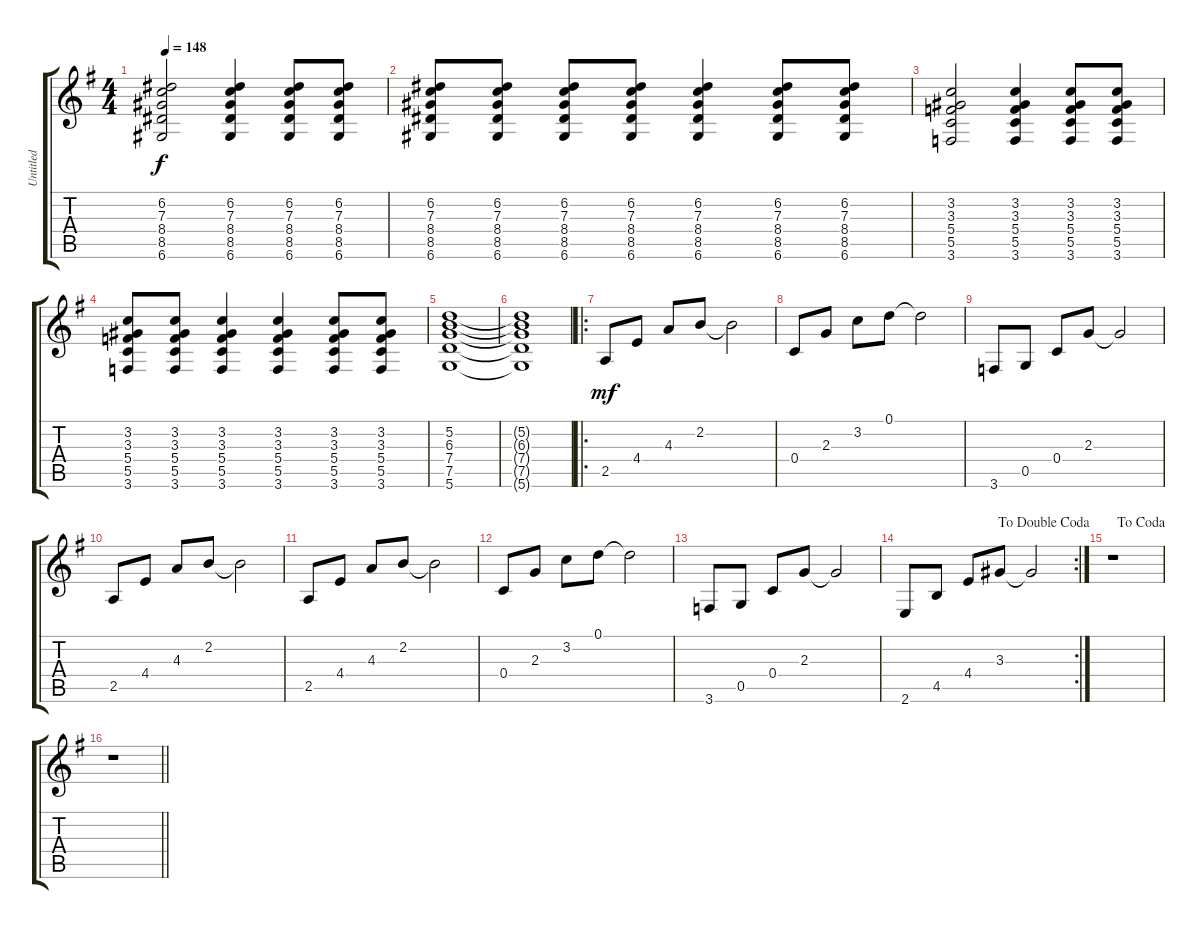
\track ("Untitled" "Untitled") {instrument acousticguitarnylon}
\staff {score tabs}
\tuning (D4 A3 F3 C3 G2 D2) {hide}
\ts (4 4)
\tempo 148
\clef g2
\ks g
(6.2 7.3 8.4 8.5 6.6).2{dy f} (6.2 7.3 8.4 8.5 6.6).4 (6.2 7.3 8.4 8.5 6.6).8 (6.2 7.3 8.4 8.5 6.6).8 |
(6.2 7.3 8.4 8.5 6.6).8 (6.2 7.3 8.4 8.5 6.6).8 (6.2 7.3 8.4 8.5 6.6).8 (6.2 7.3 8.4 8.5 6.6).8 (6.2 7.3 8.4 8.5 6.6).4 (6.2 7.3 8.4 8.5 6.6).8 (6.2 7.3 8.4 8.5 6.6).8 |
(3.2 3.3 5.4 5.5 3.6).2 (3.2 3.3 5.4 5.5 3.6).4 (3.2 3.3 5.4 5.5 3.6).8 (3.2 3.3 5.4 5.5 3.6).8 |
(3.2 3.3 5.4 5.5 3.6).8 (3.2 3.3 5.4 5.5 3.6).8 (3.2 3.3 5.4 5.5 3.6).4 (3.2 3.3 5.4 5.5 3.6).4 (3.2 3.3 5.4 5.5 3.6).8 (3.2 3.3 5.4 5.5 3.6).8 |
(5.2 6.3 7.4 7.5 5.6).1 |
(5.2{t} 6.3{t} 7.4{t} 7.5{t} 5.6{t}).1 |
\ro
2.5.8{dy mf} 4.4.8 4.3.8 2.2.8 2.2{t}.2 |
0.4.8 2.3.8 3.2.8 0.1.8 0.1{t}.2 |
3.6.8 0.5.8 0.4.8 2.3.8 2.3{t}.2 |
2.5.8 4.4.8 4.3.8 2.2.8 2.2{t}.2 |
2.5.8 4.4.8 4.3.8 2.2.8 2.2{t}.2 |
0.4.8 2.3.8 3.2.8 0.1.8 0.1{t}.2 |
3.6.8 0.5.8 0.4.8 2.3.8 2.3{t}.2 |
\rc 2
\jump dadoublecoda
2.6.8 4.5.8 4.4.8 3.3.8 3.3{t}.2 |
\jump dacoda
r.1 |
\barLineRight lightlight
r.1
